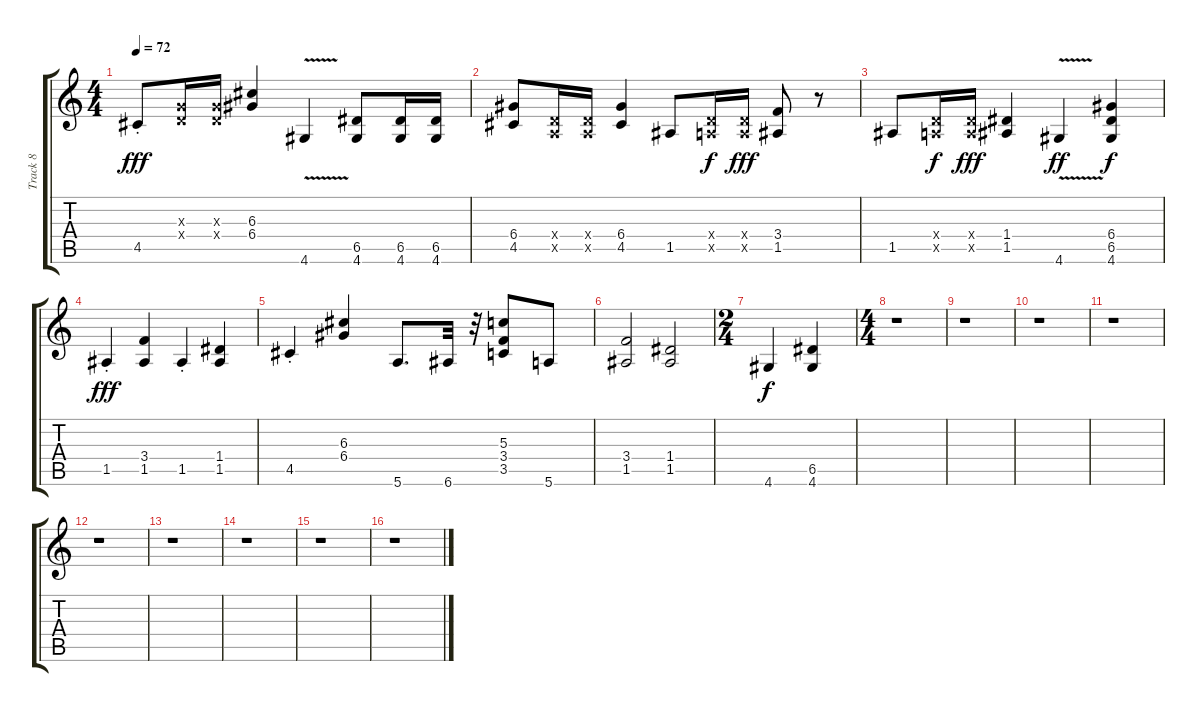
\track ("Track 8" "Track 8") {instrument distortionguitar}
\staff {score tabs}
\tuning (E4 B3 G3 D3 A2 E2) {hide}
\ts (4 4)
\tempo 72
\clef g2
\ks c
4.5{st}.8{dy fff} (0.3{x} 0.4{x}).16 (0.3{x} 0.4{x}).16 (6.3 6.4).4 4.6{v}.4 (6.5 4.6).8 (6.5 4.6).16 (6.5 4.6).16 |
(6.4 4.5).8 (0.4{x} 0.5{x}).16 (0.4{x} 0.5{x}).16 (6.4 4.5).4 1.5.8 (0.4{x} 0.5{x}).16{dy f} (0.4{x} 0.5{x}).16{dy fff} (3.4 1.5).8 r.8 |
1.5.8 (0.4{x} 0.5{x}).16{dy f} (0.4{x} 0.5{x}).16{dy fff} (1.4 1.5).4 4.6{v}.4{dy ff volume 11} (6.4 6.5 4.6).4{dy f} |
1.5{st}.4{dy fff volume 10} (3.4 1.5).4 1.5{st}.4 (1.4 1.5).4 |
4.5{st}.4 (6.3 6.4).4 5.6.8{d} 6.6.32 r.32 (5.3 3.4 3.5).8 5.6.8 |
(3.4 1.5).2 (1.4 1.5).2 |
\ts (2 4)
4.6.4{dy f} (6.5 4.6).4 |
\ts (4 4)
r.1 |
r.1 |
r.1 |
r.1 |
r.1 |
r.1 |
r.1 |
r.1 |
r.1
